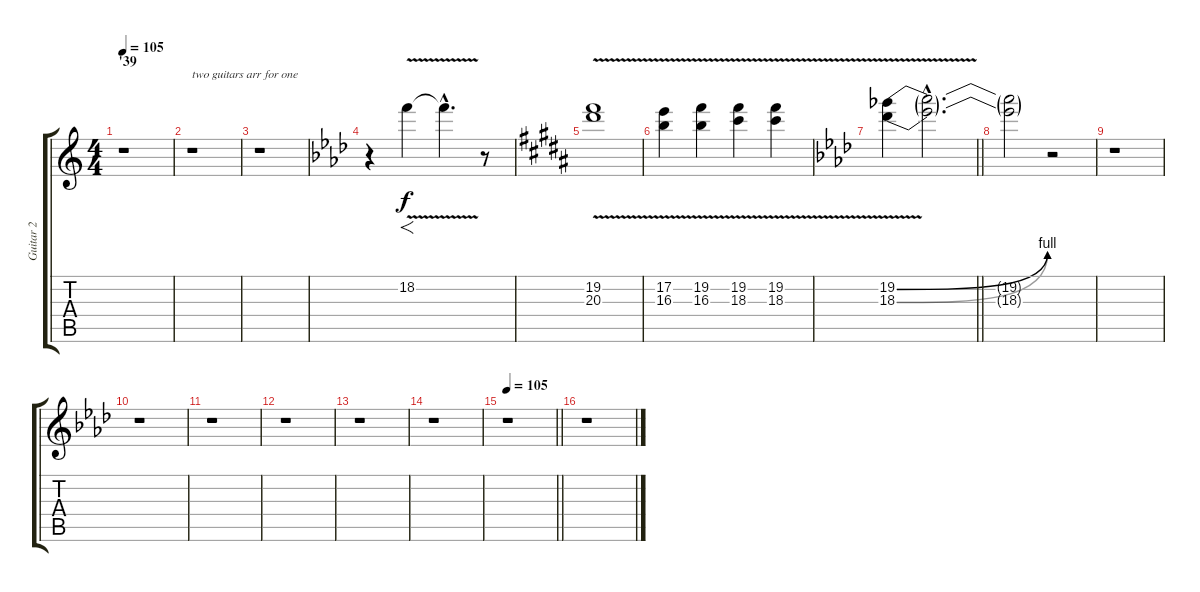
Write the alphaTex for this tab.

\track ("Guitar 2" "Guitar 2") {instrument overdrivenguitar}
\staff {score tabs}
\tuning (E4 B3 G3 D3 A2 E2) {hide}
\ts (4 4)
\section ("" "'39")
\tempo 105
\clef g2
\ks c
r.1{dy f} |
r.1{txt "two guitars arr for one"} |
r.1 |
\ks ab
r.4{volume 11 instrument harmonica} 18.2{v}.4{f} 18.2{hac t}.4{d} r.8 |
\ks b
(19.2{v} 20.3{v}).1 |
(17.2{v} 16.3{v}).4 (19.2{v} 16.3{v}).4 (19.2{v} 18.3{v}).4 (19.2{v} 18.3{v}).4 |
\barLineRight lightlight
\ks ab
(19.2{be (bend 0 0 60 4) v} 18.3{be (bend 0 0 60 4) v}).4 (19.2{hac t} 18.3{hac t}).2{d} |
(19.2{t} 18.3{t}).2 r.2 |
r.1 |
r.1 |
r.1 |
r.1 |
r.1 |
r.1 |
\tempo 105
\barLineRight lightlight
r.1 |
r.1
